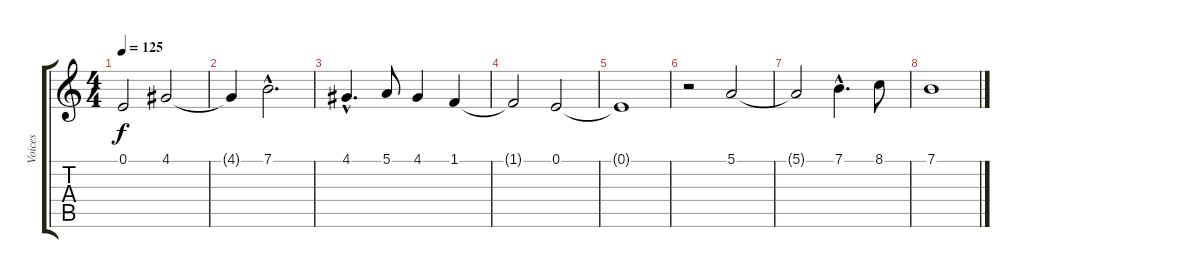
\track ("Voices" "Voices") {instrument choiraahs}
\staff {score tabs}
\tuning (E4 B3 G3 D3 A2 E2) {hide}
\ts (4 4)
\tempo 125
\clef g2
\ks c
0.1.2{dy f} 4.1.2 |
4.1{t}.4 7.1{hac}.2{d} |
4.1{hac}.4{d} 5.1.8 4.1.4 1.1.4 |
1.1{t}.2 0.1.2 |
0.1{t}.1 |
r.2 5.1.2 |
5.1{t}.2 7.1{hac}.4{d} 8.1.8 |
7.1.1
